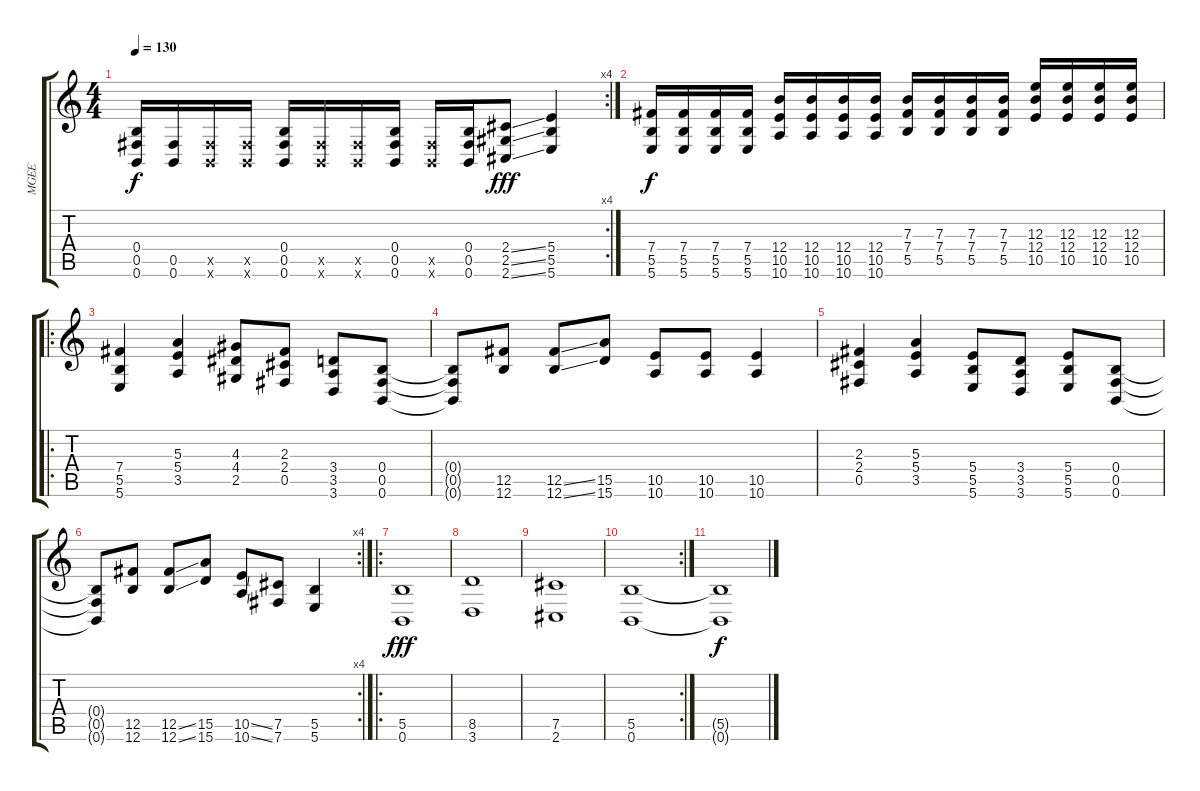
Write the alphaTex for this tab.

\track ("MGEE" "MGEE") {instrument distortionguitar}
\staff {score tabs}
\tuning (Db4 Ab3 E3 B2 Gb2 B1) {hide}
\rc 4
\ts (4 4)
\tempo 130
\clef g2
\ks c
(0.4 0.5 0.6).16{dy f} (0.5 0.6).16 (0.5{x} 0.6{x}).16 (0.5{x} 0.6{x}).16 (0.4 0.5 0.6).16 (0.5{x} 0.6{x}).16 (0.5{x} 0.6{x}).16 (0.4 0.5 0.6).16 (0.5{x} 0.6{x}).16 (0.4 0.5 0.6).16 (2.4{ss} 2.5{ss} 2.6{ss}).8{dy fff} (5.4 5.5 5.6).4 |
(7.4 5.5 5.6).16{dy f} (7.4 5.5 5.6).16 (7.4 5.5 5.6).16 (7.4 5.5 5.6).16 (12.4 10.5 10.6).16 (12.4 10.5 10.6).16 (12.4 10.5 10.6).16 (12.4 10.5 10.6).16 (7.3 7.4 5.5).16 (7.3 7.4 5.5).16 (7.3 7.4 5.5).16 (7.3 7.4 5.5).16 (12.3 12.4 10.5).16 (12.3 12.4 10.5).16 (12.3 12.4 10.5).16 (12.3 12.4 10.5).16 |
\ro
(7.4 5.5 5.6).4 (5.3 5.4 3.5).4 (4.3 4.4 2.5).8 (2.3 2.4 0.5).8 (3.4 3.5 3.6).8 (0.4 0.5 0.6).8 |
(0.4{t} 0.5{t} 0.6{t}).8 (12.5 12.6).8 (12.5{ss} 12.6{ss}).8 (15.5 15.6).8 (10.5 10.6).8 (10.5 10.6).8 (10.5 10.6).4 |
(2.3 2.4 0.5).4 (5.3 5.4 3.5).4 (5.4 5.5 5.6).8 (3.4 3.5 3.6).8 (5.4 5.5 5.6).8 (0.4 0.5 0.6).8 |
\rc 4
(0.4{t} 0.5{t} 0.6{t}).8 (12.5 12.6).8 (12.5{ss} 12.6{ss}).8 (15.5 15.6).8 (10.5{ss} 10.6{ss}).8 (7.5 7.6).8 (5.5 5.6).4 |
\ro
(5.5 0.6).1{dy fff} |
(8.5 3.6).1 |
(7.5 2.6).1 |
\rc 2
(5.5 0.6).1 |
(5.5{t} 0.6{t}).1{dy f}
